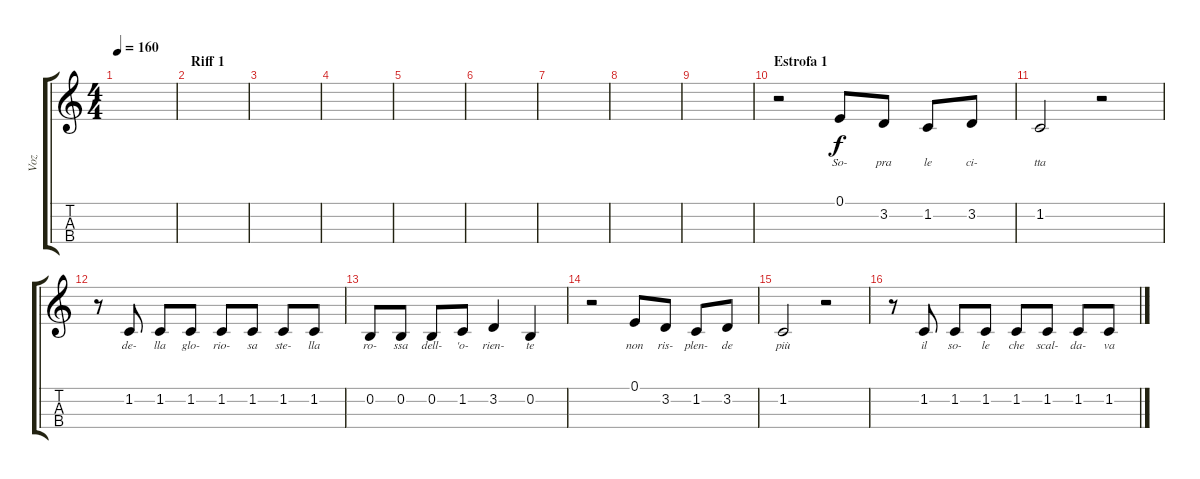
\track ("Voz" "Voz") {instrument piccolo}
\staff {score tabs}
\tuning (E4 B3 G3 D3) {hide}
\ts (4 4)
\tempo 160
\clef g2
\ks c
|
\section ("" "Riff 1")
|
|
|
|
|
|
|
|
\section ("" "Estrofa 1")
r.2 0.1.8{lyrics (0 "So-") lyrics (1 "") lyrics (2 "") lyrics (3 "") lyrics (4 "")} 3.2.8{lyrics (0 "pra") lyrics (1 "") lyrics (2 "") lyrics (3 "") lyrics (4 "")} 1.2.8{lyrics (0 "le") lyrics (1 "") lyrics (2 "") lyrics (3 "") lyrics (4 "")} 3.2.8{lyrics (0 "ci-") lyrics (1 "") lyrics (2 "") lyrics (3 "") lyrics (4 "")} |
1.2.2{lyrics (0 "tta") lyrics (1 "") lyrics (2 "") lyrics (3 "") lyrics (4 "")} r.2 |
r.8 1.2.8{lyrics (0 "de-") lyrics (1 "") lyrics (2 "") lyrics (3 "") lyrics (4 "")} 1.2.8{lyrics (0 "lla") lyrics (1 "") lyrics (2 "") lyrics (3 "") lyrics (4 "")} 1.2.8{lyrics (0 "glo-") lyrics (1 "") lyrics (2 "") lyrics (3 "") lyrics (4 "")} 1.2.8{lyrics (0 "rio-") lyrics (1 "") lyrics (2 "") lyrics (3 "") lyrics (4 "")} 1.2.8{lyrics (0 "sa") lyrics (1 "") lyrics (2 "") lyrics (3 "") lyrics (4 "")} 1.2.8{lyrics (0 "ste-") lyrics (1 "") lyrics (2 "") lyrics (3 "") lyrics (4 "")} 1.2.8{lyrics (0 "lla") lyrics (1 "") lyrics (2 "") lyrics (3 "") lyrics (4 "")} |
0.2.8{lyrics (0 "ro-") lyrics (1 "") lyrics (2 "") lyrics (3 "") lyrics (4 "")} 0.2.8{lyrics (0 "ssa") lyrics (1 "") lyrics (2 "") lyrics (3 "") lyrics (4 "")} 0.2.8{lyrics (0 "dell-") lyrics (1 "") lyrics (2 "") lyrics (3 "") lyrics (4 "")} 1.2.8{lyrics (0 "'o-") lyrics (1 "") lyrics (2 "") lyrics (3 "") lyrics (4 "")} 3.2.4{lyrics (0 "rien-") lyrics (1 "") lyrics (2 "") lyrics (3 "") lyrics (4 "")} 0.2.4{lyrics (0 "te") lyrics (1 "") lyrics (2 "") lyrics (3 "") lyrics (4 "")} |
r.2 0.1.8{lyrics (0 "non") lyrics (1 "") lyrics (2 "") lyrics (3 "") lyrics (4 "")} 3.2.8{lyrics (0 "ris-") lyrics (1 "") lyrics (2 "") lyrics (3 "") lyrics (4 "")} 1.2.8{lyrics (0 "plen-") lyrics (1 "") lyrics (2 "") lyrics (3 "") lyrics (4 "")} 3.2.8{lyrics (0 "de") lyrics (1 "") lyrics (2 "") lyrics (3 "") lyrics (4 "")} |
1.2.2{lyrics (0 "più") lyrics (1 "") lyrics (2 "") lyrics (3 "") lyrics (4 "")} r.2 |
r.8 1.2.8{lyrics (0 "il") lyrics (1 "") lyrics (2 "") lyrics (3 "") lyrics (4 "")} 1.2.8{lyrics (0 "so-") lyrics (1 "") lyrics (2 "") lyrics (3 "") lyrics (4 "")} 1.2.8{lyrics (0 "le") lyrics (1 "") lyrics (2 "") lyrics (3 "") lyrics (4 "")} 1.2.8{lyrics (0 "che") lyrics (1 "") lyrics (2 "") lyrics (3 "") lyrics (4 "")} 1.2.8{lyrics (0 "scal-") lyrics (1 "") lyrics (2 "") lyrics (3 "") lyrics (4 "")} 1.2.8{lyrics (0 "da-") lyrics (1 "") lyrics (2 "") lyrics (3 "") lyrics (4 "")} 1.2.8{lyrics (0 "va") lyrics (1 "") lyrics (2 "") lyrics (3 "") lyrics (4 "")}
